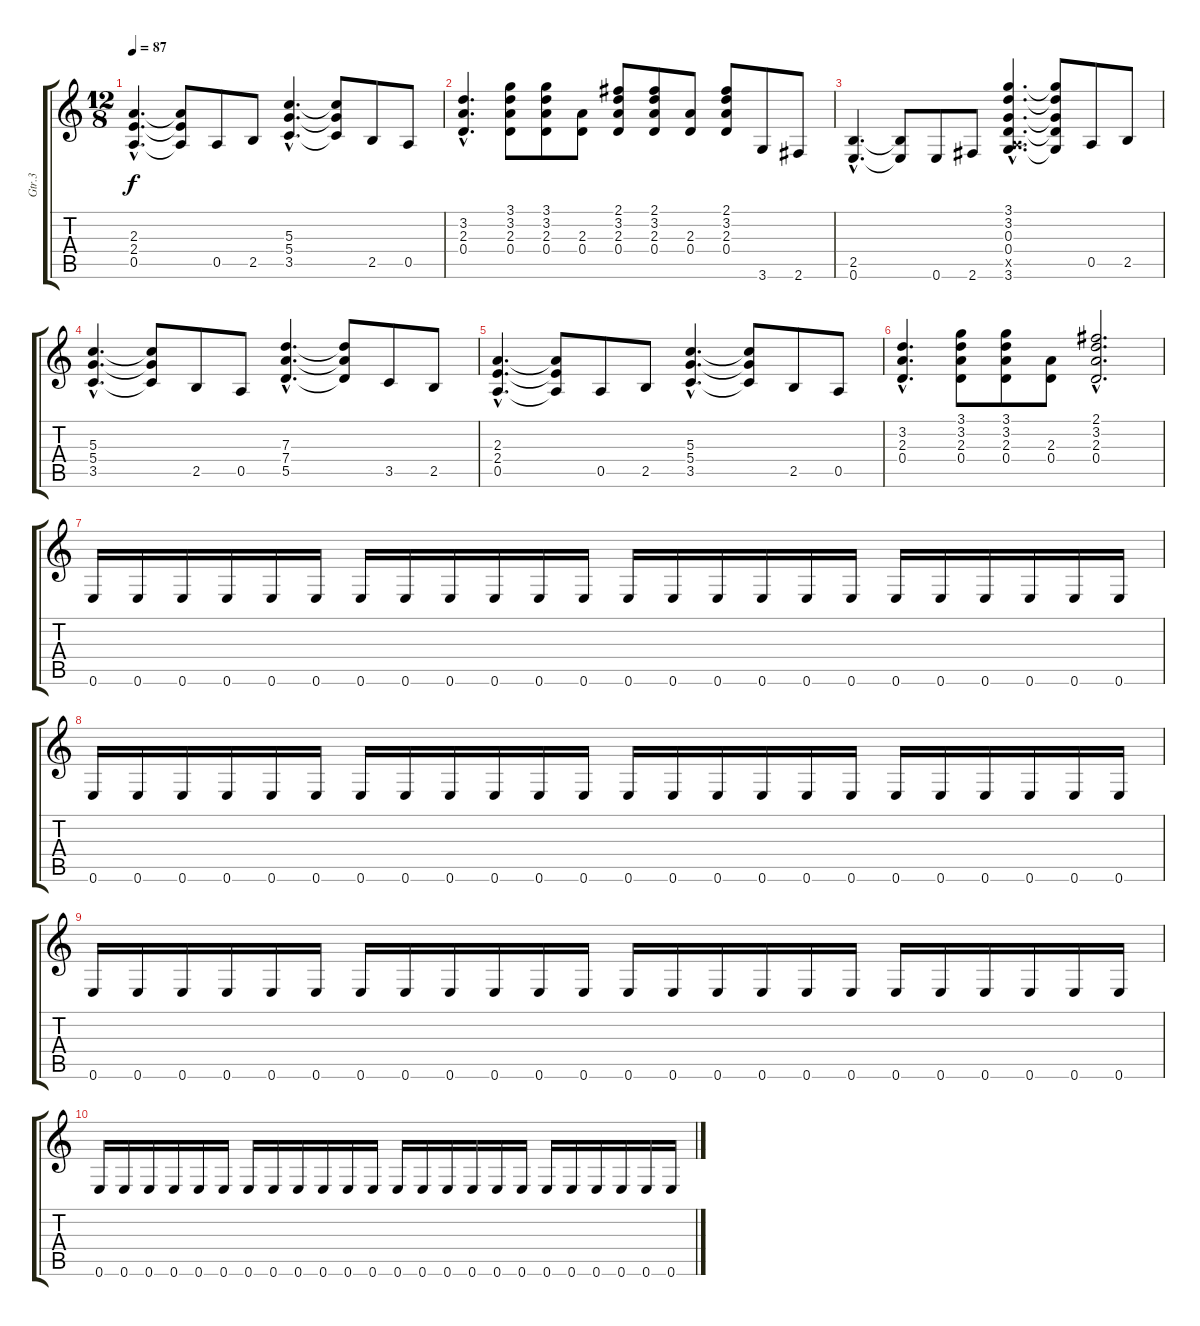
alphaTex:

\track ("Gtr.3" "Gtr.3") {instrument electricguitarclean}
\staff {score tabs}
\tuning (E4 B3 G3 D3 A2 E2) {hide}
\ts (12 8)
\tempo 87
\clef g2
\ks c
(2.3{hac} 2.4{hac} 0.5{hac}).4{d dy f} (2.3{t} 2.4{t} 0.5{t}).8 0.5.8 2.5.8 (5.3{hac} 5.4{hac} 3.5{hac}).4{d} (5.3{t} 5.4{t} 3.5{t}).8 2.5.8 0.5.8 |
(3.2{hac} 2.3{hac} 0.4{hac}).4{d} (3.1 3.2 2.3 0.4).8 (3.1 3.2 2.3 0.4).8 (2.3 0.4).8 (2.1 3.2 2.3 0.4).8 (2.1 3.2 2.3 0.4).8 (2.3 0.4).8 (2.1 3.2 2.3 0.4).8 3.6.8 2.6.8 |
(2.5{hac} 0.6{hac}).4{d} (2.5{t} 0.6{t}).8 0.6.8 2.6.8 (3.1{hac} 3.2{hac} 0.3{hac} 0.4{hac} 0.5{hac x} 3.6{hac}).4{d} (3.1{t} 3.2{t} 0.3{t} 0.4{t} 3.6{t}).8 0.5.8 2.5.8 |
(5.3{hac} 5.4{hac} 3.5{hac}).4{d} (5.3{t} 5.4{t} 3.5{t}).8 2.5.8 0.5.8 (7.3{hac} 7.4{hac} 5.5{hac}).4{d} (7.3{t} 7.4{t} 5.5{t}).8 3.5.8 2.5.8 |
(2.3{hac} 2.4{hac} 0.5{hac}).4{d} (2.3{t} 2.4{t} 0.5{t}).8 0.5.8 2.5.8 (5.3{hac} 5.4{hac} 3.5{hac}).4{d} (5.3{t} 5.4{t} 3.5{t}).8 2.5.8 0.5.8 |
(3.2{hac} 2.3{hac} 0.4{hac}).4{d} (3.1 3.2 2.3 0.4).8 (3.1 3.2 2.3 0.4).8 (2.3 0.4).8 (2.1{hac} 3.2{hac} 2.3{hac} 0.4{hac}).2{d} |
0.6.16{instrument electricguitarclean} 0.6.16 0.6.16 0.6.16 0.6.16 0.6.16 0.6.16 0.6.16 0.6.16 0.6.16 0.6.16 0.6.16 0.6.16 0.6.16 0.6.16 0.6.16 0.6.16 0.6.16 0.6.16 0.6.16 0.6.16 0.6.16 0.6.16 0.6.16 |
0.6.16 0.6.16 0.6.16 0.6.16 0.6.16 0.6.16 0.6.16 0.6.16 0.6.16 0.6.16 0.6.16 0.6.16 0.6.16 0.6.16 0.6.16 0.6.16 0.6.16 0.6.16 0.6.16 0.6.16 0.6.16 0.6.16 0.6.16 0.6.16 |
0.6.16 0.6.16 0.6.16 0.6.16 0.6.16 0.6.16 0.6.16 0.6.16 0.6.16 0.6.16 0.6.16 0.6.16 0.6.16 0.6.16 0.6.16 0.6.16 0.6.16 0.6.16 0.6.16 0.6.16 0.6.16 0.6.16 0.6.16 0.6.16 |
0.6.16 0.6.16 0.6.16 0.6.16 0.6.16 0.6.16 0.6.16 0.6.16 0.6.16 0.6.16 0.6.16 0.6.16 0.6.16 0.6.16 0.6.16 0.6.16 0.6.16 0.6.16 0.6.16 0.6.16 0.6.16 0.6.16 0.6.16 0.6.16
